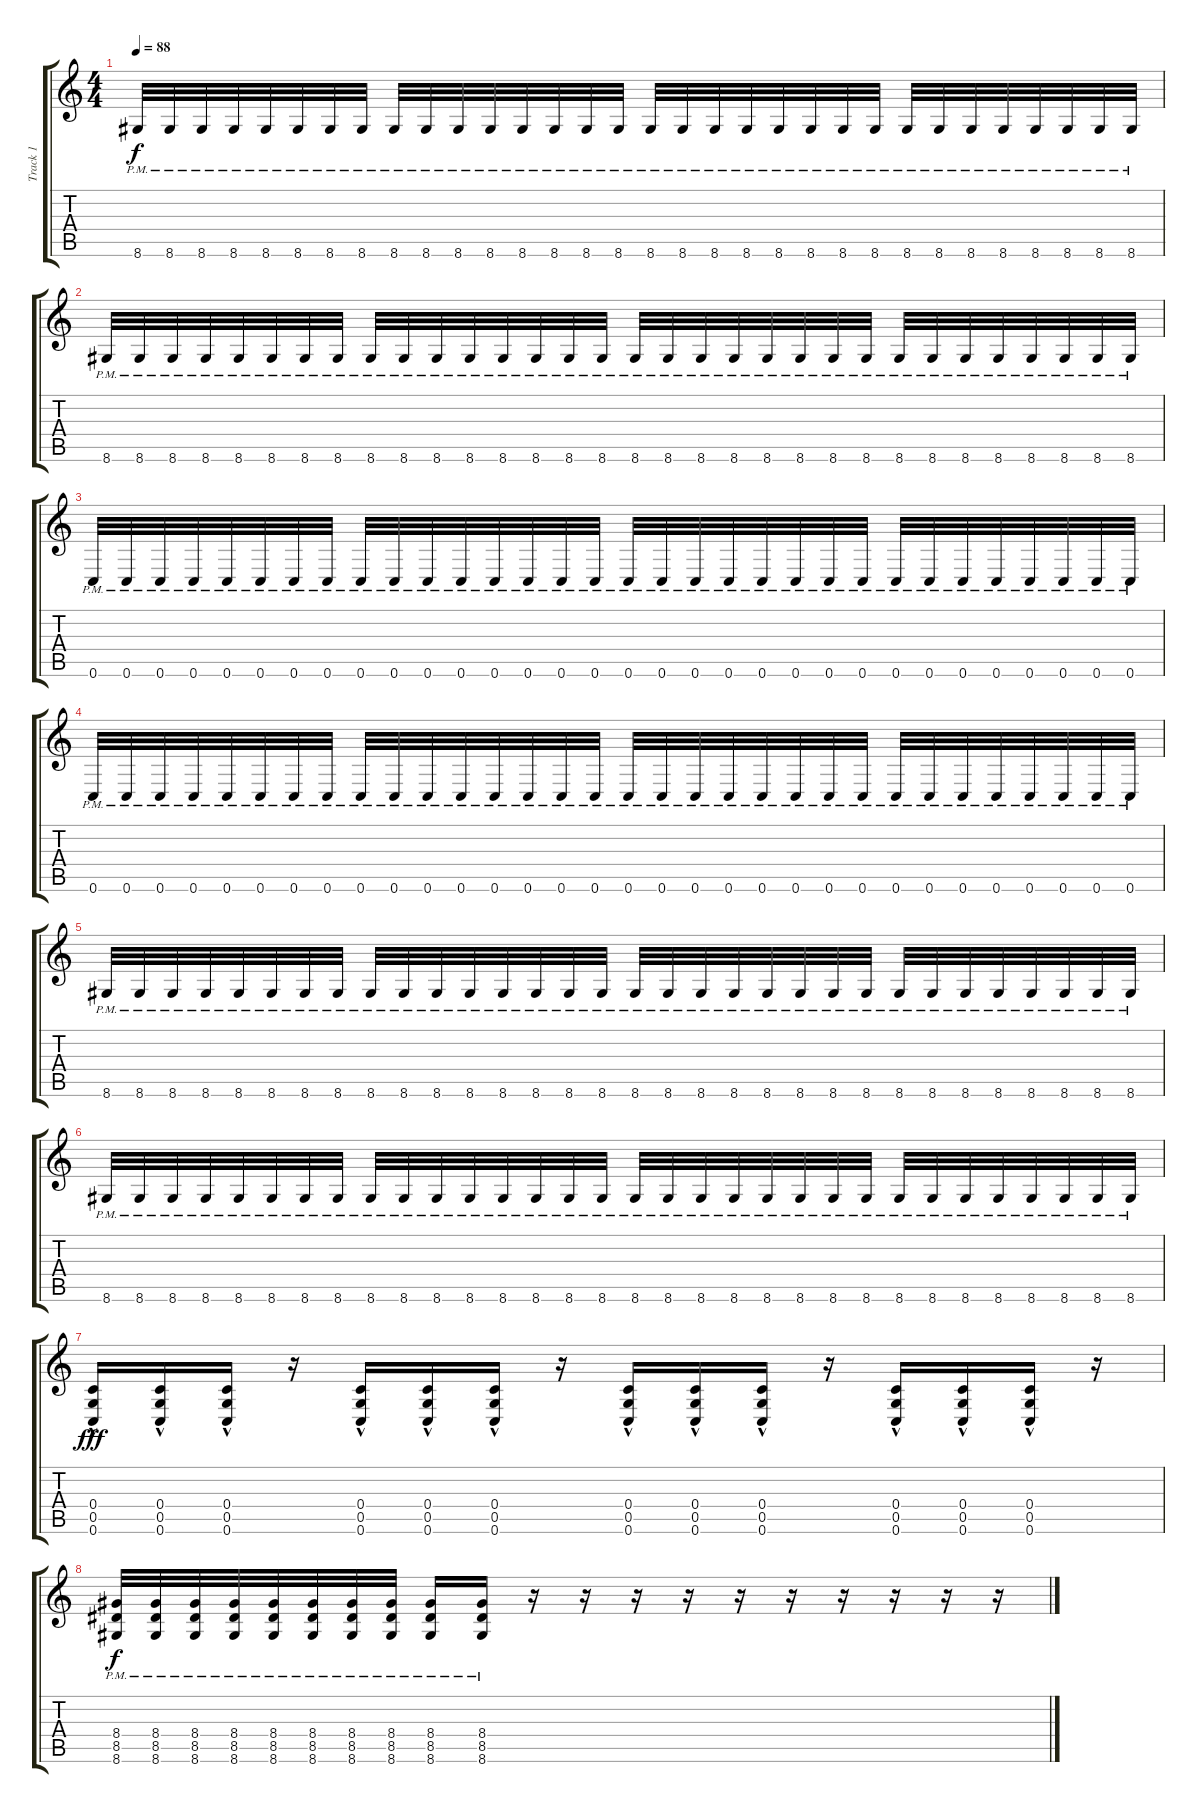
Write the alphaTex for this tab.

\track ("Track 1" "Track 1") {instrument distortionguitar}
\staff {score tabs}
\tuning (D4 A3 F3 C3 G2 C2) {hide}
\ts (4 4)
\tempo 88
\clef g2
\ks c
8.6{pm}.32{dy f} 8.6{pm}.32 8.6{pm}.32 8.6{pm}.32 8.6{pm}.32 8.6{pm}.32 8.6{pm}.32 8.6{pm}.32 8.6{pm}.32 8.6{pm}.32 8.6{pm}.32 8.6{pm}.32 8.6{pm}.32 8.6{pm}.32 8.6{pm}.32 8.6{pm}.32 8.6{pm}.32 8.6{pm}.32 8.6{pm}.32 8.6{pm}.32 8.6{pm}.32 8.6{pm}.32 8.6{pm}.32 8.6{pm}.32 8.6{pm}.32 8.6{pm}.32 8.6{pm}.32 8.6{pm}.32 8.6{pm}.32 8.6{pm}.32 8.6{pm}.32 8.6{pm}.32 |
8.6{pm}.32 8.6{pm}.32 8.6{pm}.32 8.6{pm}.32 8.6{pm}.32 8.6{pm}.32 8.6{pm}.32 8.6{pm}.32 8.6{pm}.32 8.6{pm}.32 8.6{pm}.32 8.6{pm}.32 8.6{pm}.32 8.6{pm}.32 8.6{pm}.32 8.6{pm}.32 8.6{pm}.32 8.6{pm}.32 8.6{pm}.32 8.6{pm}.32 8.6{pm}.32 8.6{pm}.32 8.6{pm}.32 8.6{pm}.32 8.6{pm}.32 8.6{pm}.32 8.6{pm}.32 8.6{pm}.32 8.6{pm}.32 8.6{pm}.32 8.6{pm}.32 8.6{pm}.32 |
0.6{pm}.32 0.6{pm}.32 0.6{pm}.32 0.6{pm}.32 0.6{pm}.32 0.6{pm}.32 0.6{pm}.32 0.6{pm}.32 0.6{pm}.32 0.6{pm}.32 0.6{pm}.32 0.6{pm}.32 0.6{pm}.32 0.6{pm}.32 0.6{pm}.32 0.6{pm}.32 0.6{pm}.32 0.6{pm}.32 0.6{pm}.32 0.6{pm}.32 0.6{pm}.32 0.6{pm}.32 0.6{pm}.32 0.6{pm}.32 0.6{pm}.32 0.6{pm}.32 0.6{pm}.32 0.6{pm}.32 0.6{pm}.32 0.6{pm}.32 0.6{pm}.32 0.6{pm}.32 |
0.6{pm}.32 0.6{pm}.32 0.6{pm}.32 0.6{pm}.32 0.6{pm}.32 0.6{pm}.32 0.6{pm}.32 0.6{pm}.32 0.6{pm}.32 0.6{pm}.32 0.6{pm}.32 0.6{pm}.32 0.6{pm}.32 0.6{pm}.32 0.6{pm}.32 0.6{pm}.32 0.6{pm}.32 0.6{pm}.32 0.6{pm}.32 0.6{pm}.32 0.6{pm}.32 0.6{pm}.32 0.6{pm}.32 0.6{pm}.32 0.6{pm}.32 0.6{pm}.32 0.6{pm}.32 0.6{pm}.32 0.6{pm}.32 0.6{pm}.32 0.6{pm}.32 0.6{pm}.32 |
8.6{pm}.32 8.6{pm}.32 8.6{pm}.32 8.6{pm}.32 8.6{pm}.32 8.6{pm}.32 8.6{pm}.32 8.6{pm}.32 8.6{pm}.32 8.6{pm}.32 8.6{pm}.32 8.6{pm}.32 8.6{pm}.32 8.6{pm}.32 8.6{pm}.32 8.6{pm}.32 8.6{pm}.32 8.6{pm}.32 8.6{pm}.32 8.6{pm}.32 8.6{pm}.32 8.6{pm}.32 8.6{pm}.32 8.6{pm}.32 8.6{pm}.32 8.6{pm}.32 8.6{pm}.32 8.6{pm}.32 8.6{pm}.32 8.6{pm}.32 8.6{pm}.32 8.6{pm}.32 |
8.6{pm}.32 8.6{pm}.32 8.6{pm}.32 8.6{pm}.32 8.6{pm}.32 8.6{pm}.32 8.6{pm}.32 8.6{pm}.32 8.6{pm}.32 8.6{pm}.32 8.6{pm}.32 8.6{pm}.32 8.6{pm}.32 8.6{pm}.32 8.6{pm}.32 8.6{pm}.32 8.6{pm}.32 8.6{pm}.32 8.6{pm}.32 8.6{pm}.32 8.6{pm}.32 8.6{pm}.32 8.6{pm}.32 8.6{pm}.32 8.6{pm}.32 8.6{pm}.32 8.6{pm}.32 8.6{pm}.32 8.6{pm}.32 8.6{pm}.32 8.6{pm}.32 8.6{pm}.32 |
(0.4{hac} 0.5{hac} 0.6{hac}).16{dy fff} (0.4{hac} 0.5{hac} 0.6{hac}).16 (0.4{hac} 0.5{hac} 0.6{hac}).16 r.16 (0.4{hac} 0.5{hac} 0.6{hac}).16 (0.4{hac} 0.5{hac} 0.6{hac}).16 (0.4{hac} 0.5{hac} 0.6{hac}).16 r.16 (0.4{hac} 0.5{hac} 0.6{hac}).16 (0.4{hac} 0.5{hac} 0.6{hac}).16 (0.4{hac} 0.5{hac} 0.6{hac}).16 r.16 (0.4{hac} 0.5{hac} 0.6{hac}).16 (0.4{hac} 0.5{hac} 0.6{hac}).16 (0.4{hac} 0.5{hac} 0.6{hac}).16 r.16 |
(8.4{pm} 8.5{pm} 8.6{pm}).32{dy f} (8.4{pm} 8.5{pm} 8.6{pm}).32 (8.4{pm} 8.5{pm} 8.6{pm}).32 (8.4{pm} 8.5{pm} 8.6{pm}).32 (8.4{pm} 8.5{pm} 8.6{pm}).32 (8.4{pm} 8.5{pm} 8.6{pm}).32 (8.4{pm} 8.5{pm} 8.6{pm}).32 (8.4{pm} 8.5{pm} 8.6{pm}).32 (8.4{pm} 8.5{pm} 8.6{pm}).16 (8.4{pm} 8.5{pm} 8.6{pm}).16 r.16 r.16 r.16 r.16 r.16 r.16 r.16 r.16 r.16 r.16
